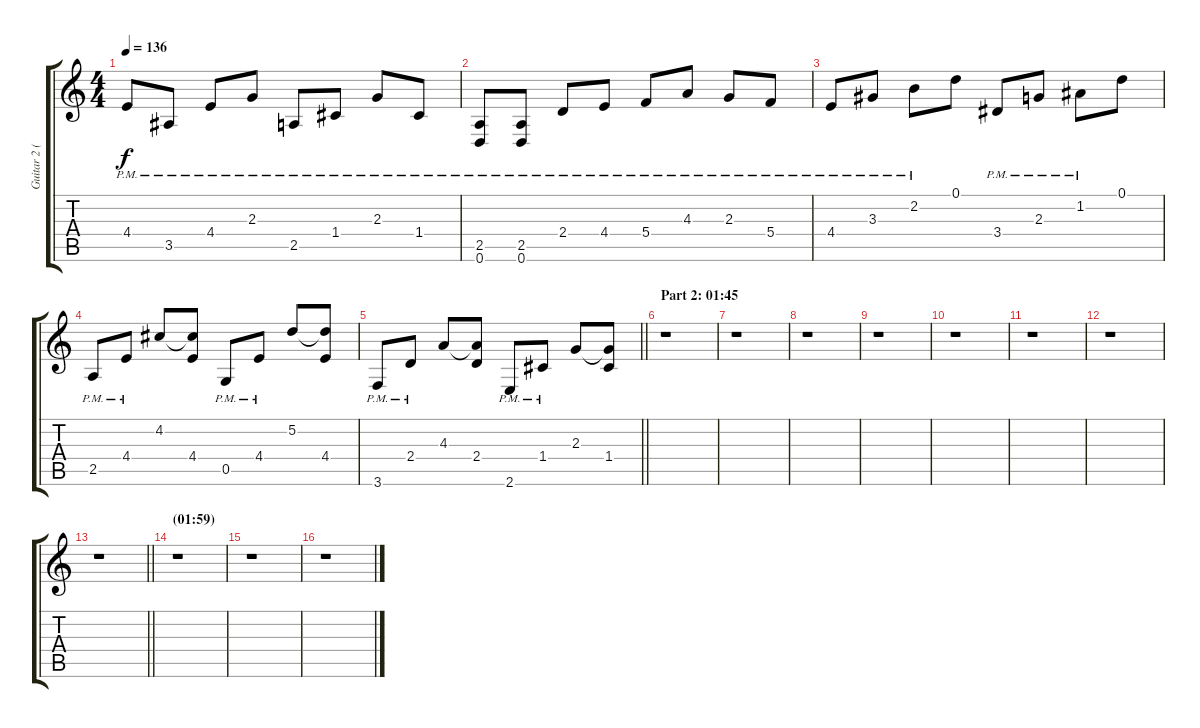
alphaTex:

\track ("Guitar 2 (Distortion)" "Guitar 2 (") {instrument distortionguitar}
\staff {score tabs}
\tuning (D4 A3 F3 C3 G2 D2) {hide}
\ts (4 4)
\tempo 136
\clef g2
\ks c
4.4{pm}.8{dy f} 3.5{pm}.8 4.4{pm}.8 2.3{pm}.8 2.5{pm}.8 1.4{pm}.8 2.3{pm}.8 1.4{pm}.8 |
(2.5{pm} 0.6{pm}).8 (2.5{pm} 0.6{pm}).8 2.4{pm}.8 4.4{pm}.8 5.4{pm}.8 4.3{pm}.8 2.3{pm}.8 5.4{pm}.8 |
4.4{pm}.8 3.3{pm}.8 2.2{pm}.8 0.1.8 3.4{pm}.8 2.3{pm}.8 1.2{pm}.8 0.1.8 |
2.5{pm}.8 4.4{pm}.8 4.2.8 (4.2{t} 4.4).8 0.5{pm}.8 4.4{pm}.8 5.2.8 (5.2{t} 4.4).8 |
\barLineRight lightlight
3.6{pm}.8 2.4{pm}.8 4.3.8 (4.3{t} 2.4).8 2.6{pm}.8 1.4{pm}.8 2.3.8 (2.3{t} 1.4).8 |
\section ("" "Part 2: 01:45")
r.1 |
r.1 |
r.1 |
r.1 |
r.1 |
r.1 |
r.1 |
\barLineRight lightlight
r.1 |
\section ("" "(01:59)")
r.1 |
r.1 |
r.1
